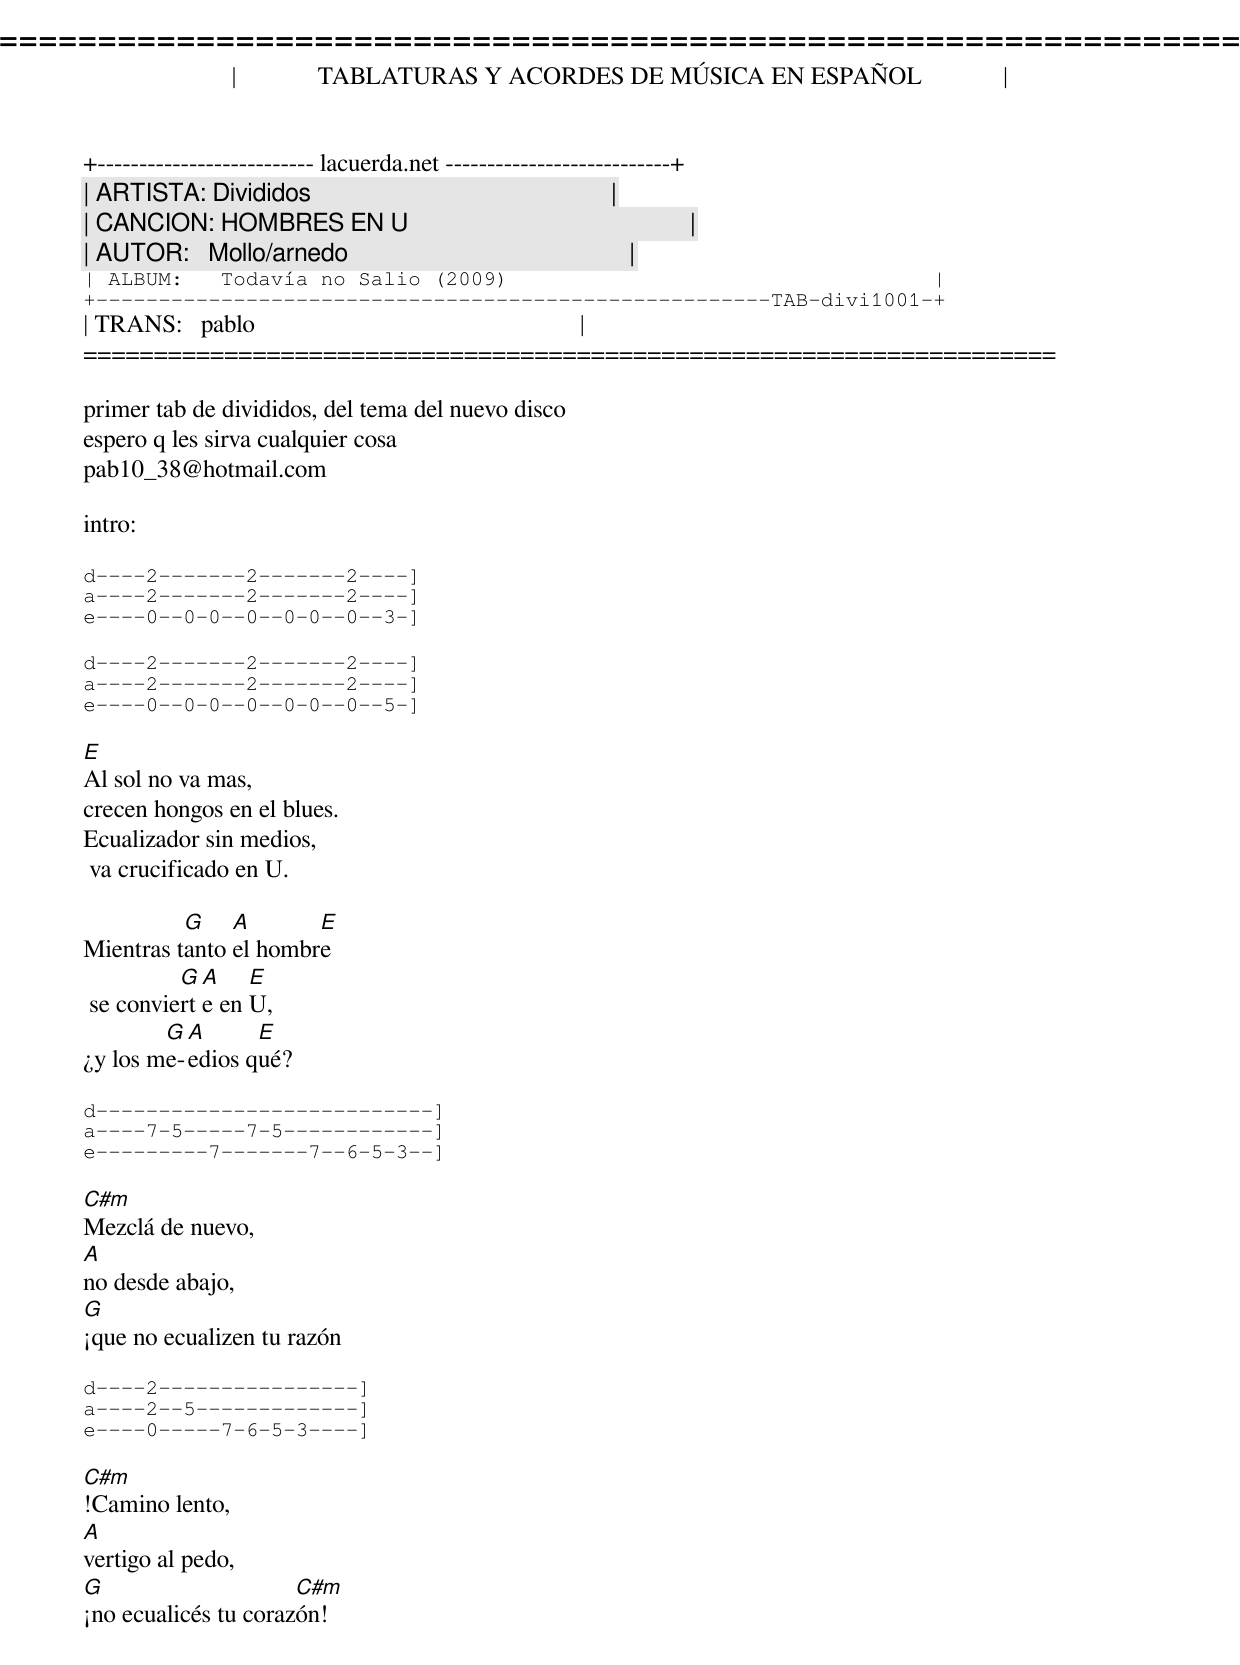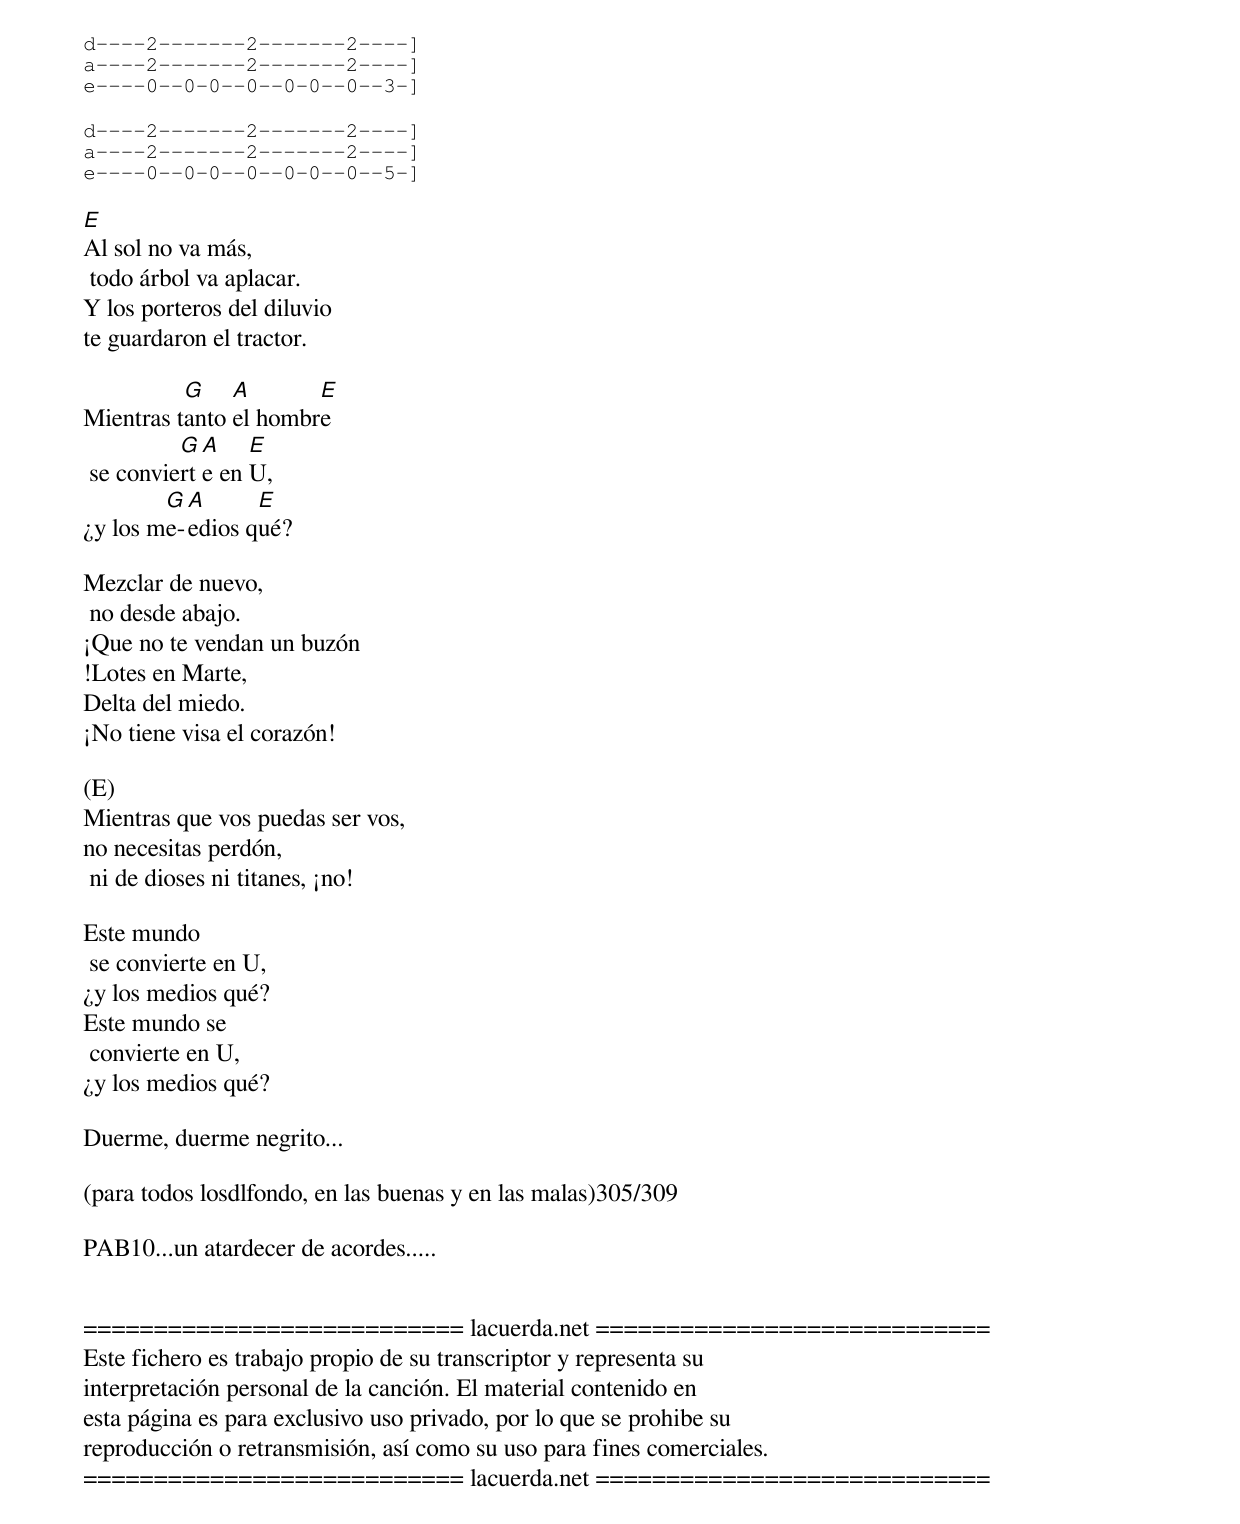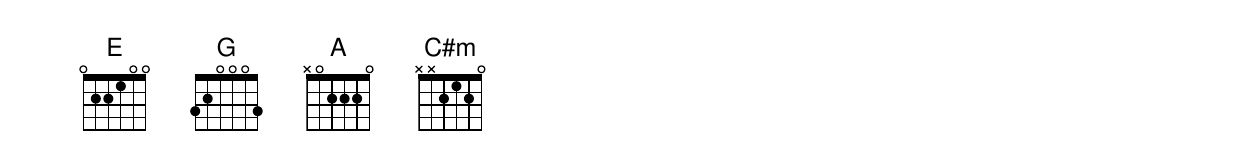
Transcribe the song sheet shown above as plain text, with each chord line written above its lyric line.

=====================================================================
|             TABLATURAS Y ACORDES DE MÚSICA EN ESPAÑOL             |
+-------------------------- lacuerda.net ---------------------------+
| ARTISTA: Divididos                                                |
| CANCION: HOMBRES EN U                                             |
| AUTOR:   Mollo/arnedo                                             |
| ALBUM:   Todavía no Salio (2009)                                  |
+------------------------------------------------------TAB-divi1001-+
| TRANS:   pablo                                                    |
=====================================================================

primer tab de divididos, del tema del nuevo disco
espero q les sirva cualquier cosa
pab10_38@hotmail.com

intro:

d----2-------2-------2----]
a----2-------2-------2----]
e----0--0-0--0--0-0--0--3-]

d----2-------2-------2----]
a----2-------2-------2----]
e----0--0-0--0--0-0--0--5-]

E
Al sol no va mas,
crecen hongos en el blues.
Ecualizador sin medios,
 va crucificado en U.

          G    A       E
Mientras tanto el hombre
          G A    E
 se convierte en U,
        G A      E
¿y los me-edios qué?

d---------------------------]
a----7-5-----7-5------------]
e---------7-------7--6-5-3--]

C#m
Mezclá de nuevo,
A
no desde abajo,
G
¡que no ecualizen tu razón

d----2----------------]
a----2--5-------------]
e----0-----7-6-5-3----]

C#m
!Camino lento,
A
vertigo al pedo,
G                     C#m
¡no ecualicés tu corazón!

d----2-------2-------2----]
a----2-------2-------2----]
e----0--0-0--0--0-0--0--3-]

d----2-------2-------2----]
a----2-------2-------2----]
e----0--0-0--0--0-0--0--5-]

E
Al sol no va más,
 todo árbol va aplacar.
Y los porteros del diluvio
te guardaron el tractor.

          G    A       E
Mientras tanto el hombre
          G A    E
 se convierte en U,
        G A      E
¿y los me-edios qué?

Mezclar de nuevo,
 no desde abajo.
¡Que no te vendan un buzón
!Lotes en Marte,
Delta del miedo.
¡No tiene visa el corazón!

(E)
Mientras que vos puedas ser vos,
no necesitas perdón,
 ni de dioses ni titanes, ¡no!

Este mundo
 se convierte en U,
¿y los medios qué?
Este mundo se
 convierte en U,
¿y los medios qué?

Duerme, duerme negrito...

(para todos losdlfondo, en las buenas y en las malas)305/309

PAB10...un atardecer de acordes.....


=========================== lacuerda.net ============================
Este fichero es trabajo propio de su transcriptor y representa su
interpretación personal de la canción. El material contenido en
esta página es para exclusivo uso privado, por lo que se prohibe su
reproducción o retransmisión, así como su uso para fines comerciales.
=========================== lacuerda.net ============================
